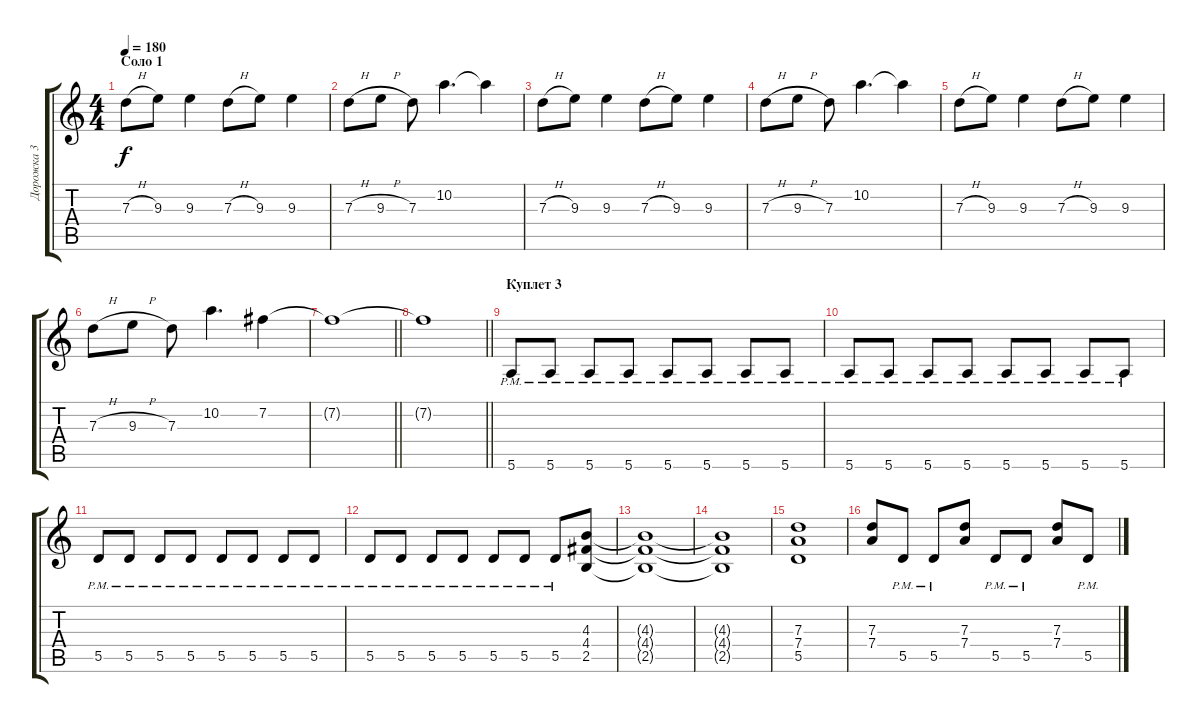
\track ("Дорожка 3" "Дорожка 3") {instrument overdrivenguitar}
\staff {score tabs}
\tuning (E4 B3 G3 D3 A2 E2) {hide}
\ts (4 4)
\section ("" "Соло 1")
\tempo 180
\clef g2
\ks c
7.3{h}.8{dy f} 9.3.8 9.3.4 7.3{h}.8 9.3.8 9.3.4 |
7.3{h}.8 9.3{h}.8 7.3.8 10.2.4{d} 10.2{t}.4 |
7.3{h}.8 9.3.8 9.3.4 7.3{h}.8 9.3.8 9.3.4 |
7.3{h}.8 9.3{h}.8 7.3.8 10.2.4{d} 10.2{t}.4 |
7.3{h}.8 9.3.8 9.3.4 7.3{h}.8 9.3.8 9.3.4 |
7.3{h}.8 9.3{h}.8 7.3.8 10.2.4{d} 7.2.4 |
\barLineRight lightlight
7.2{t}.1 |
\barLineRight lightlight
7.2{t}.1 |
\section ("" "Куплет 3")
5.6{pm}.8 5.6{pm}.8 5.6{pm}.8 5.6{pm}.8 5.6{pm}.8 5.6{pm}.8 5.6{pm}.8 5.6{pm}.8 |
5.6{pm}.8 5.6{pm}.8 5.6{pm}.8 5.6{pm}.8 5.6{pm}.8 5.6{pm}.8 5.6{pm}.8 5.6{pm}.8 |
5.5{pm}.8 5.5{pm}.8 5.5{pm}.8 5.5{pm}.8 5.5{pm}.8 5.5{pm}.8 5.5{pm}.8 5.5{pm}.8 |
5.5{pm}.8 5.5{pm}.8 5.5{pm}.8 5.5{pm}.8 5.5{pm}.8 5.5{pm}.8 5.5{pm}.8 (4.3 4.4 2.5).8 |
(4.3{t} 4.4{t} 2.5{t}).1 |
(4.3{t} 4.4{t} 2.5{t}).1 |
(7.3 7.4 5.5).1 |
(7.3 7.4).8 5.5{pm}.8 5.5{pm}.8 (7.3 7.4).8 5.5{pm}.8 5.5{pm}.8 (7.3 7.4).8 5.5{pm}.8
